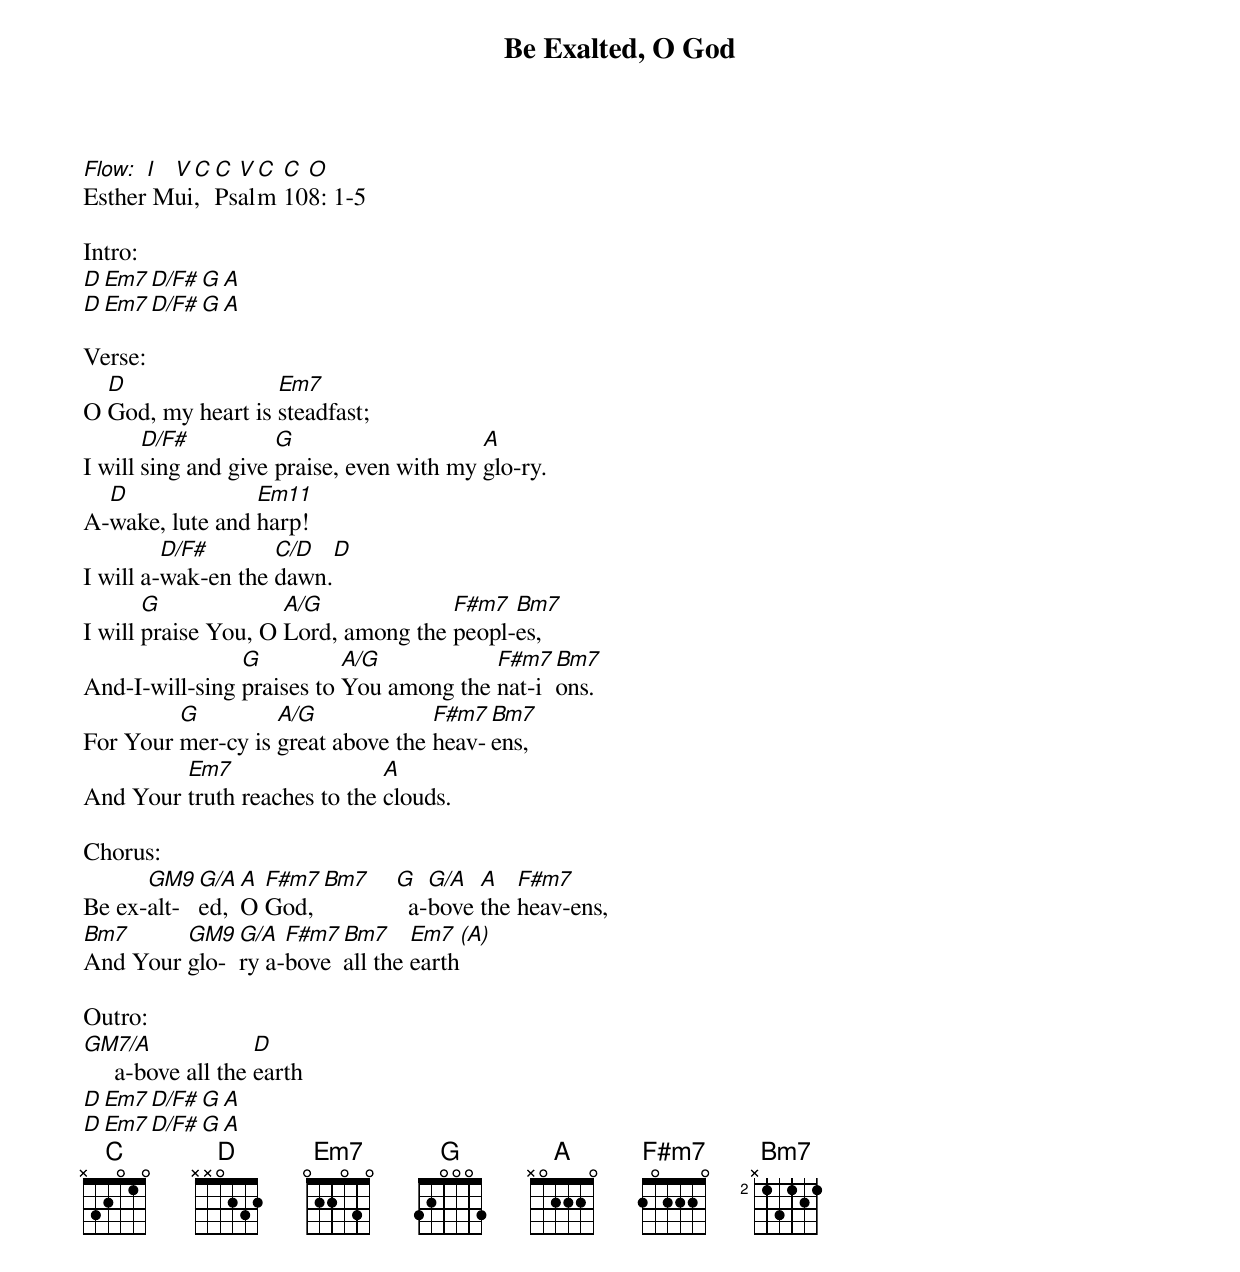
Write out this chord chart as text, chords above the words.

Be Exalted, O God
Flow: I V C C V C C O
Esther Mui, Psalm 108: 1-5

Intro:
D Em7 D/F# G A
D Em7 D/F# G A

Verse:
  D                Em7
O God, my heart is steadfast;
       D/F#          G                    A
I will sing and give praise, even with my glo-ry.
  D              Em11
A-wake, lute and harp!
         D/F#       C/D   D
I will a-wak-en the dawn.
       G             A/G             F#m7  Bm7
I will praise You, O Lord, among the peopl-es,
                G          A/G           F#m7 Bm7
And-I-will-sing praises to You among the nat-ions.
         G         A/G             F#m7 Bm7
For Your mer-cy is great above the heav-ens,
         Em7                  A
And Your truth reaches to the clouds.

Chorus:
      GM9 G/A A F#m7 Bm7 G   G/A  A   F#m7
Be ex-alt-ed, O God,       a-bove the heav-ens,
Bm7      GM9 G/A  F#m7 Bm7     Em7    (A)
And Your glo-ry a-bove all the earth

Outro:
GM7/A               D
     a-bove all the earth
D Em7 D/F# G A
D Em7 D/F# G A
